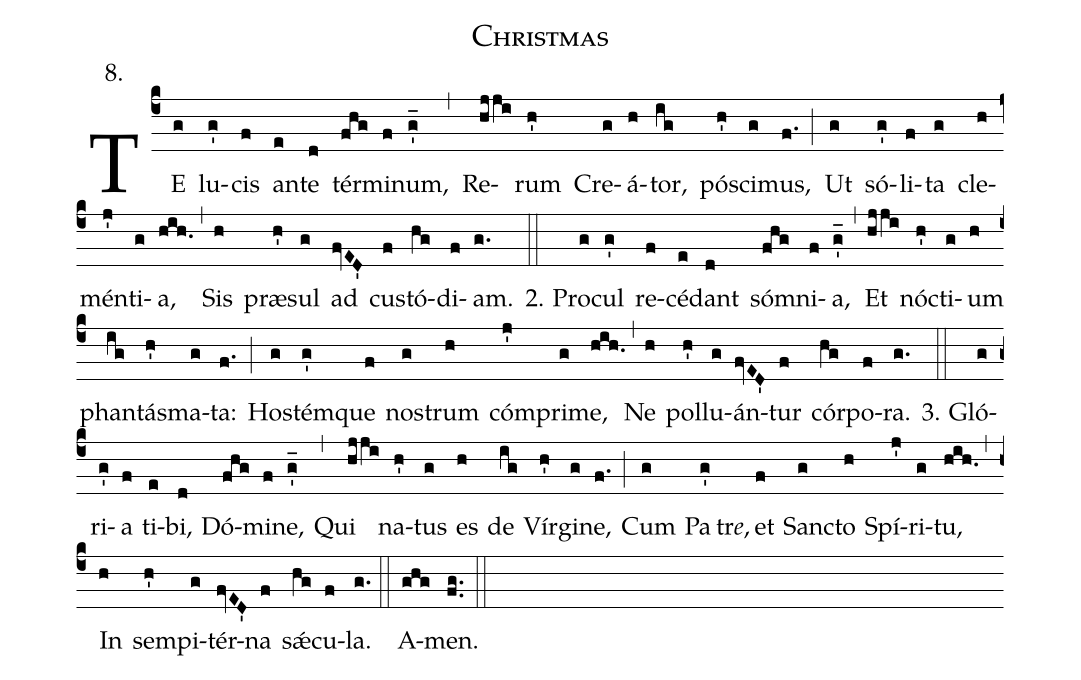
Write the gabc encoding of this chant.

name: Christmas;
annotation: 8.;
%%
(c4)TE(g) lu(g')cis(f) an(e)te(d) tér(fhg)mi(f)num,(g'_) (,)
Re(hj/ji)rum(h') Cre(g)á(h)tor,(ig) pó(h')sci(g)mus,(f.) (;)
Ut(g) só(g')li(f)ta(g) cle(h)mén(j')ti(g)a,(hih.) (,)
Sis(h) præ(h')sul(g) ad(fvED') cus(f)tó(hg)di(f)am.(g.) (::)

2. Pro(g)cul(g') re(f)cé(e)dant(d) sóm(fhg)ni(f)a,(g'_) (,)
Et(hj/ji) nóc(h')ti(g)um(h) phan(ig)tás(h')ma(g)ta:(f.) (;)
Hos(g)tém(g')que(f) nos(g)trum(h) cóm(j')pri(g)me,(hih.) (,)
Ne(h) pol(h')lu(g)án(fvED')tur(f) cór(hg)po(f)ra.(g.) (::)

3. Gló(g)ri(g')a(f) ti(e)bi,(d) Dó(fhg)mi(f)ne,(g'_) (,)
Qui(hj/ji) na(h')tus(g) es(h) de(ig) Vír(h')gi(g)ne,(f.) (;)
Cum(g) Pa(g')tr<i>e</i>,() et(f) Sanc(g)to(h) Spí(j')ri(g)tu,(hih.) (,)
In(h) sem(h')pi(g)tér(fvED')na(f) sǽ(hg)cu(f)la.(g.) (::)
A(ghg)men.(fg..) (::)
